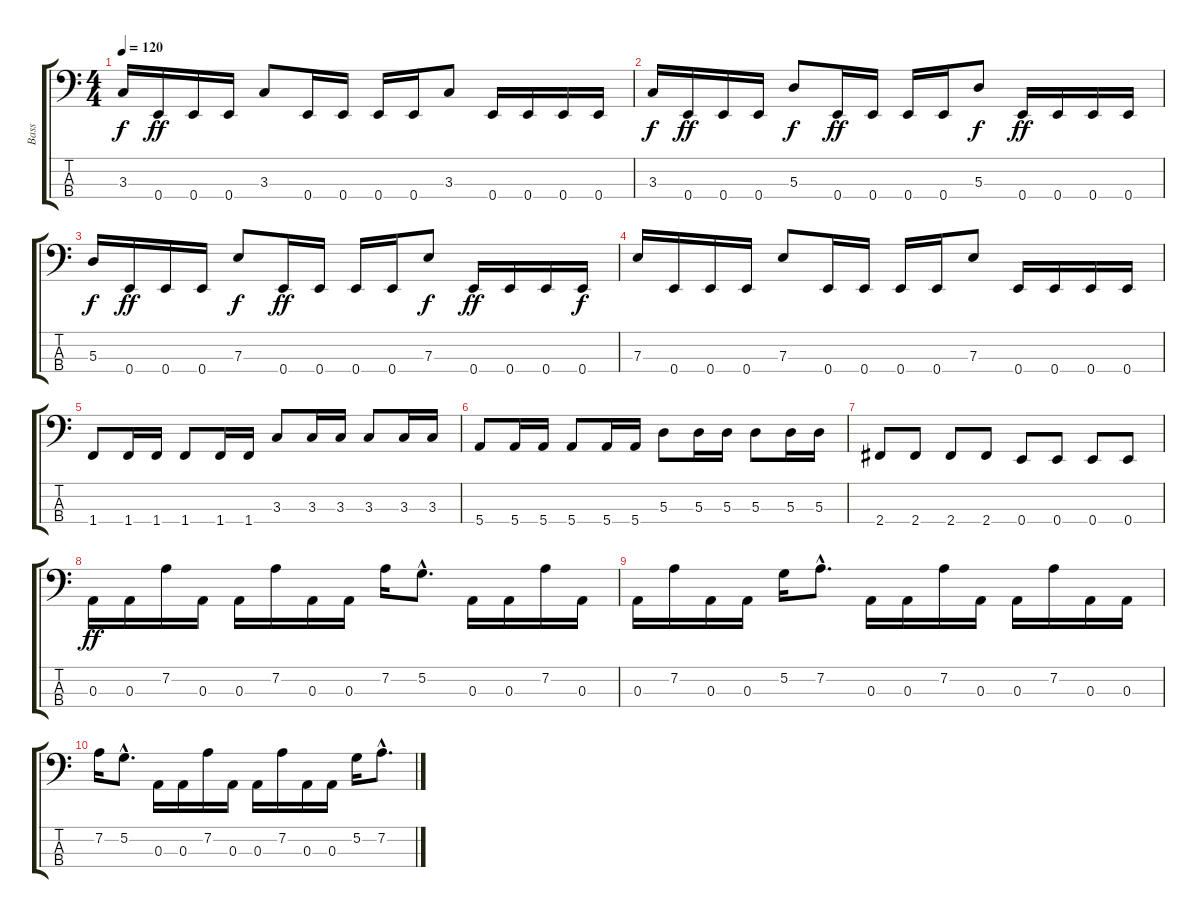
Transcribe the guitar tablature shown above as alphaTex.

\track ("Bass" "Bass") {instrument electricbassfinger}
\staff {score tabs}
\tuning (G2 D2 A1 E1) {hide}
\ts (4 4)
\tempo 120
\clef f4
\ks c
3.3.16{dy f} 0.4.16{dy ff} 0.4.16 0.4.16 3.3.8 0.4.16 0.4.16 0.4.16 0.4.16 3.3.8 0.4.16 0.4.16 0.4.16 0.4.16 |
3.3.16{dy f} 0.4.16{dy ff} 0.4.16 0.4.16 5.3.8{dy f} 0.4.16{dy ff} 0.4.16 0.4.16 0.4.16 5.3.8{dy f} 0.4.16{dy ff} 0.4.16 0.4.16 0.4.16 |
5.3.16{dy f} 0.4.16{dy ff} 0.4.16 0.4.16 7.3.8{dy f} 0.4.16{dy ff} 0.4.16 0.4.16 0.4.16 7.3.8{dy f} 0.4.16{dy ff} 0.4.16 0.4.16 0.4.16{dy f} |
7.3.16 0.4.16 0.4.16 0.4.16 7.3.8 0.4.16 0.4.16 0.4.16 0.4.16 7.3.8 0.4.16 0.4.16 0.4.16 0.4.16 |
1.4.8 1.4.16 1.4.16 1.4.8 1.4.16 1.4.16 3.3.8 3.3.16 3.3.16 3.3.8 3.3.16 3.3.16 |
5.4.8 5.4.16 5.4.16 5.4.8 5.4.16 5.4.16 5.3.8 5.3.16 5.3.16 5.3.8 5.3.16 5.3.16 |
2.4.8 2.4.8 2.4.8 2.4.8 0.4.8 0.4.8 0.4.8 0.4.8 |
0.3.16{dy ff} 0.3.16 7.2.16 0.3.16 0.3.16 7.2.16 0.3.16 0.3.16 7.2.16 5.2{hac}.8{d} 0.3.16 0.3.16 7.2.16 0.3.16 |
0.3.16 7.2.16 0.3.16 0.3.16 5.2.16 7.2{hac}.8{d} 0.3.16 0.3.16 7.2.16 0.3.16 0.3.16 7.2.16 0.3.16 0.3.16 |
7.2.16 5.2{hac}.8{d} 0.3.16 0.3.16 7.2.16 0.3.16 0.3.16 7.2.16 0.3.16 0.3.16 5.2.16 7.2{hac}.8{d}
